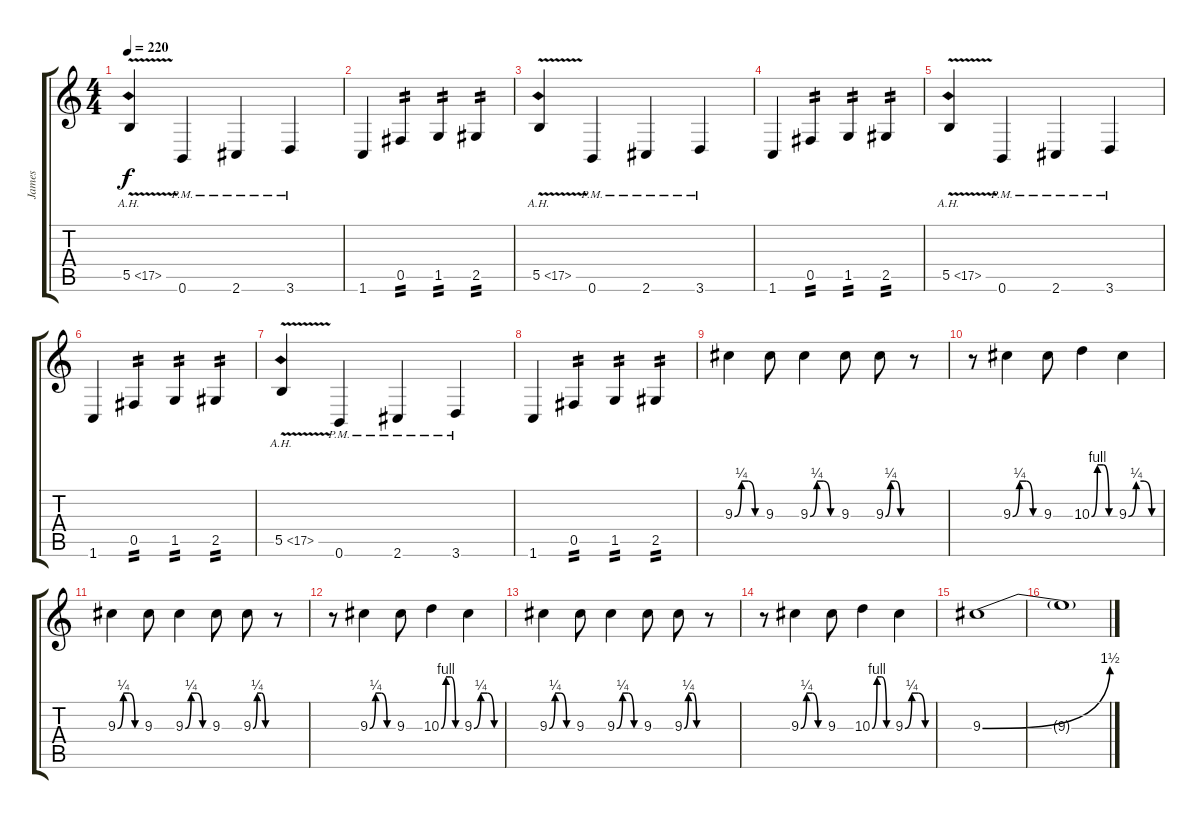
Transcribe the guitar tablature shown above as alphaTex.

\track ("James " "James ") {instrument distortionguitar}
\staff {score tabs}
\tuning (Db4 Ab3 E3 B2 Gb2 B1) {hide}
\ts (4 4)
\tempo 220
\clef g2
\ks c
5.5{ah 12 v}.4{dy f} 0.6{pm}.4 2.6{pm}.4 3.6{pm}.4 |
1.6.4 0.5.4{tp 2} 1.5.4{tp 2} 2.5.4{tp 2} |
5.5{ah 12 v}.4 0.6{pm}.4 2.6{pm}.4 3.6{pm}.4 |
1.6.4 0.5.4{tp 2} 1.5.4{tp 2} 2.5.4{tp 2} |
5.5{ah 12 v}.4 0.6{pm}.4 2.6{pm}.4 3.6{pm}.4 |
1.6.4 0.5.4{tp 2} 1.5.4{tp 2} 2.5.4{tp 2} |
5.5{ah 12 v}.4 0.6{pm}.4 2.6{pm}.4 3.6{pm}.4 |
1.6.4 0.5.4{tp 2} 1.5.4{tp 2} 2.5.4{tp 2} |
9.3{be (custom 0 0 15 1 30 1 45 0 60 0)}.4 9.3.8 9.3{be (custom 0 0 15 1 30 1 45 0 60 0)}.4 9.3.8 9.3{be (custom 0 0 15 1 30 1 45 0 60 0)}.8 r.8 |
r.8 9.3{be (custom 0 0 15 1 30 1 45 0 60 0)}.4 9.3.8 10.3{be (custom 0 0 15 4 30 4 45 0 60 0)}.4 9.3{be (custom 0 0 15 1 30 1 45 0 60 0)}.4 |
9.3{be (custom 0 0 15 1 30 1 45 0 60 0)}.4 9.3.8 9.3{be (custom 0 0 15 1 30 1 45 0 60 0)}.4 9.3.8 9.3{be (custom 0 0 15 1 30 1 45 0 60 0)}.8 r.8 |
r.8 9.3{be (custom 0 0 15 1 30 1 45 0 60 0)}.4 9.3.8 10.3{be (custom 0 0 15 4 30 4 45 0 60 0)}.4 9.3{be (custom 0 0 15 1 30 1 45 0 60 0)}.4 |
9.3{be (custom 0 0 15 1 30 1 45 0 60 0)}.4 9.3.8 9.3{be (custom 0 0 15 1 30 1 45 0 60 0)}.4 9.3.8 9.3{be (custom 0 0 15 1 30 1 45 0 60 0)}.8 r.8 |
r.8 9.3{be (custom 0 0 15 1 30 1 45 0 60 0)}.4 9.3.8 10.3{be (custom 0 0 15 4 30 4 45 0 60 0)}.4 9.3{be (custom 0 0 15 1 30 1 45 0 60 0)}.4 |
9.3{be (bend 0 0 60 6)}.1 |
9.3{t}.1
